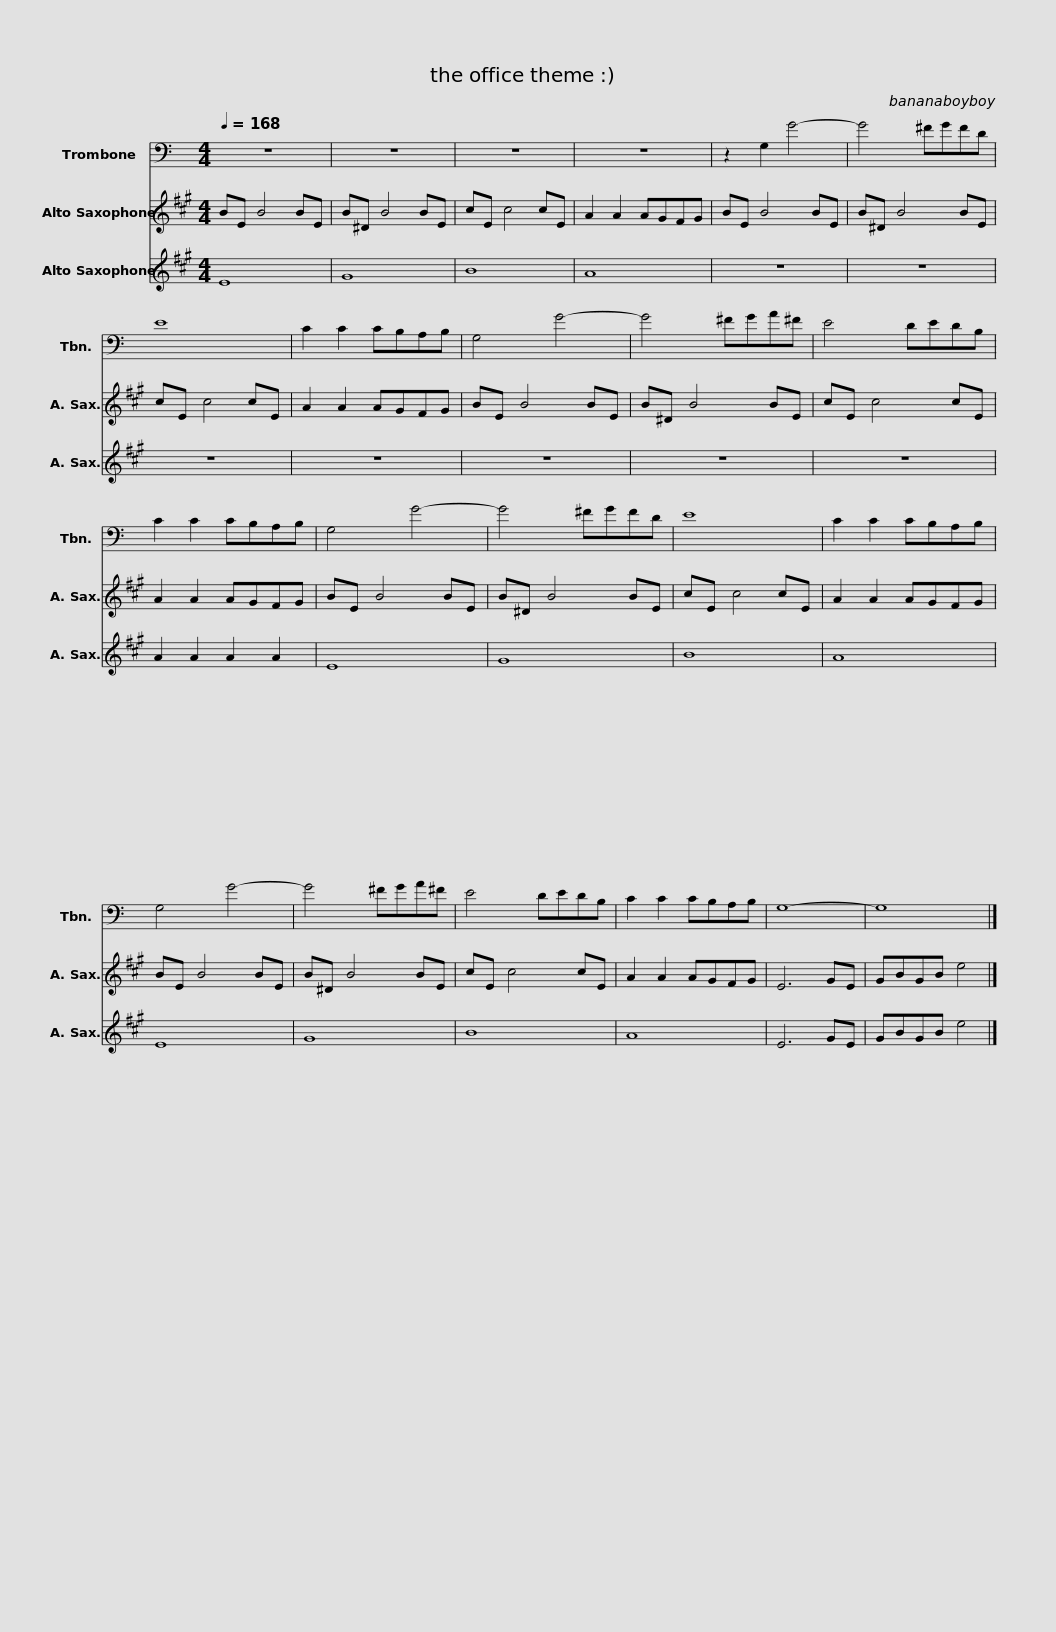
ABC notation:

X:1
%%score 1 2 3
L:1/8
Q:1/4=168
M:4/4
I:linebreak $
K:C
V:1 bass
V:2 treble transpose=-9
V:3 treble transpose=-9
V:1
 z8 | z8 | z8 | z8 | z2 G,2 G4- |$ %5
 G4 ^FGFD | E8 | C2 C2 CB,A,B, | G,4 G4- | G4 ^FGA^F |$ %10
 E4 DEDB, | C2 C2 CB,A,B, | G,4 G4- | G4 ^FGFD | E8 |$ %15
 C2 C2 CB,A,B, | G,4 G4- | G4 ^FGA^F | E4 DEDB, | C2 C2 CB,A,B, |$ %20
 G,8- | G,8 |] %22
V:2
[K:A] BE B4 BE | B^D B4 BE | cE c4 cE | A2 A2 AGFG | BE B4 BE |$ %5
 B^D B4 BE | cE c4 cE | A2 A2 AGFG | BE B4 BE | B^D B4 BE |$ %10
 cE c4 cE | A2 A2 AGFG | BE B4 BE | B^D B4 BE | cE c4 cE |$ %15
 A2 A2 AGFG | BE B4 BE | B^D B4 BE | cE c4 cE | A2 A2 AGFG |$ %20
 E6 GE | GBGB e4 |] %22
V:3
[K:A] E8 | G8 | B8 | A8 | z8 |$ %5
 z8 | z8 | z8 | z8 | z8 |$ %10
 z8 | A2 A2 A2 A2 | E8 | G8 | B8 |$ %15
 A8 | E8 | G8 | B8 | A8 |$ %20
 E6 GE | GBGB e4 |] %22
